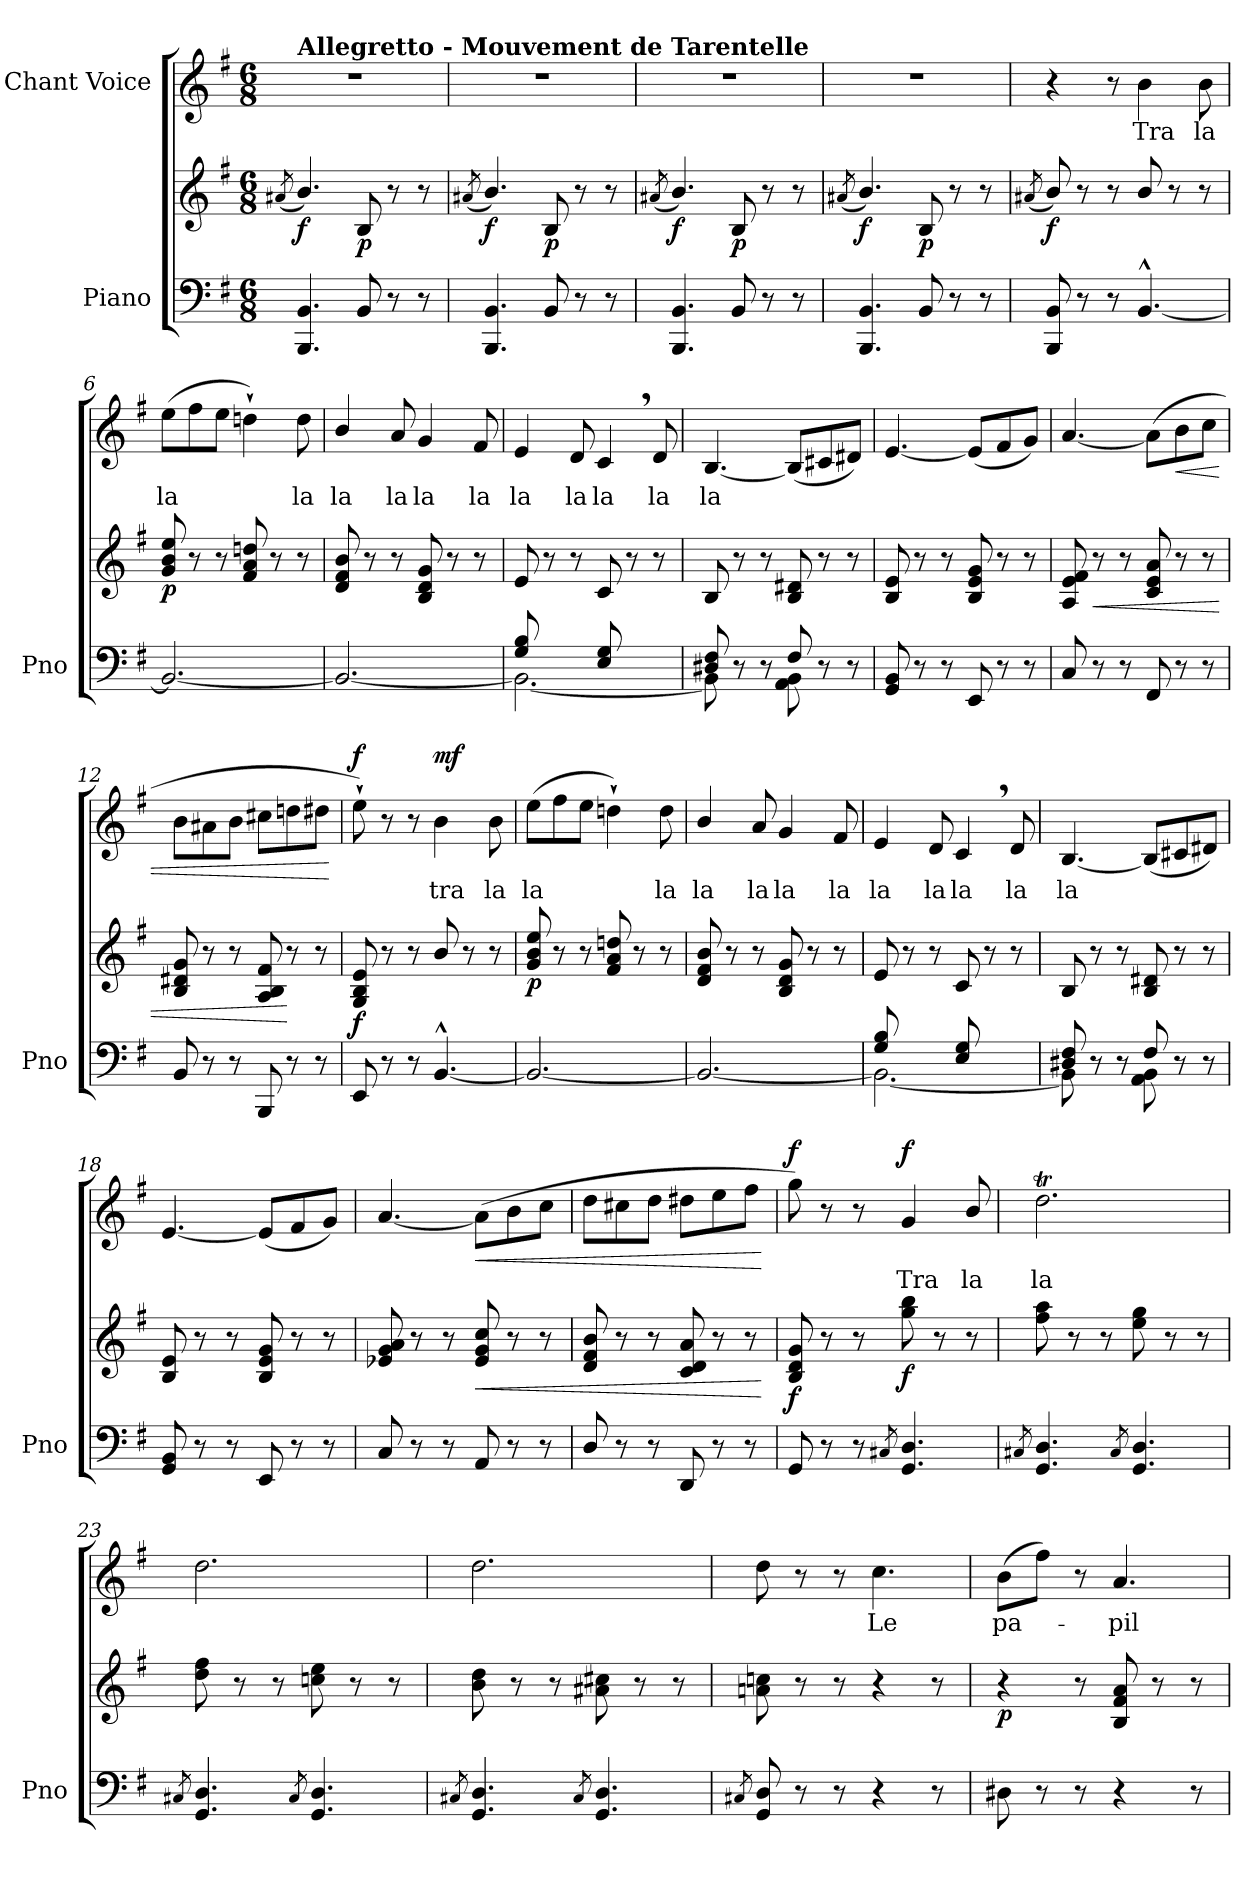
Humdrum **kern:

**kern	**kern	**dynam	**kern	**text	**dynam
*part2	*part2	*part2	*part1	*part1	*part1
*staff3	*staff2	*staff2/3	*staff1	*staff1	*staff1
*I"Piano	*	*	*I"Chant Voice	*	*
*I'Pno	*	*	*	*	*
*clefF4	*clefG2	*	*clefG2	*	*
*k[f#]	*k[f#]	*	*k[f#]	*	*
*M6/8	*M6/8	*	*M6/8	*	*
*MM240	*MM240	*	*MM240	*	*
=1	=1	=1	=1	=1	=1
.	(<8qa#X/	.	.	.	.
!	!	!	!LO:TX:a:B:t=Allegretto - Mouvement de Tarentelle	!	!
!	!	!LO:DY:b	!	!	!
4.BBB/ 4.BB/	4.b/)	f	2.r	.	.
!	!	!LO:DY:b	!	!	!
8BB/	8B/	p	.	.	.
8r	8r	.	.	.	.
8r	8r	.	.	.	.
=2	=2	=2	=2	=2	=2
.	(<8qa#X/	.	.	.	.
!	!	!LO:DY:b	!	!	!
4.BBB/ 4.BB/	4.b/)	f	2.r	.	.
!	!	!LO:DY:b	!	!	!
8BB/	8B/	p	.	.	.
8r	8r	.	.	.	.
8r	8r	.	.	.	.
=3	=3	=3	=3	=3	=3
.	(<8qa#X/	.	.	.	.
!	!	!LO:DY:b	!	!	!
4.BBB/ 4.BB/	4.b/)	f	2.r	.	.
!	!	!LO:DY:b	!	!	!
8BB/	8B/	p	.	.	.
8r	8r	.	.	.	.
8r	8r	.	.	.	.
=4	=4	=4	=4	=4	=4
.	(<8qa#X/	.	.	.	.
!	!	!LO:DY:b	!	!	!
4.BBB/ 4.BB/	4.b/)	f	2.r	.	.
!	!	!LO:DY:b	!	!	!
8BB/	8B/	p	.	.	.
8r	8r	.	.	.	.
8r	8r	.	.	.	.
!!LO:LB:g=z
=5	=5	=5	=5	=5	=5
.	(<8qa#X/	.	.	.	.
!	!	!LO:DY:b	!	!	!
8BBB/ 8BB/	8b/)	f	4r	.	.
8r	8r	.	.	.	.
8r	8r	.	8r	.	.
!	!	!	!	!LO:LY:b	!LO:DY:a
!	!	!	!	!	!LO:DY:n=1:a
[4.BB^^/	8b/	.	4b\	Tra	mf other-dynamics
.	8r	.	.	.	.
!	!	!	!	!LO:LY:b	!
.	8r	.	8b\	la	.
=6	=6	=6	=6	=6	=6
!	!	!LO:DY:b	!	!LO:LY:b	!
2.BB/_	8g/ 8b/ 8ee/	p	(>8ee\L	la	.
.	8r	.	8ff#\	.	.
.	8r	.	8ee\J	.	.
.	8f#/ 8a/ 8ddn/	.	4ddn`\)	.	.
.	8r	.	.	.	.
!	!	!	!	!LO:LY:b	!
.	8r	.	8dd\	la	.
=7	=7	=7	=7	=7	=7
!	!	!	!	!LO:LY:b	!
2.BB/_	8d/ 8f#/ 8b/	.	4b/	la	.
.	8r	.	.	.	.
!	!	!	!	!LO:LY:b	!
.	8r	.	8a/	la	.
!	!	!	!	!LO:LY:b	!
.	8B/ 8d/ 8g/	.	4g/	la	.
.	8r	.	.	.	.
!	!	!	!	!LO:LY:b	!
.	8r	.	8f#/	la	.
=8	=8	=8	=8	=8	=8
*^	*	*	*	*	*
!	!	!	!	!	!LO:LY:b	!
8G/ 8B/	2.BB\_	8e/	.	4e/	la	.
8ryy	.	8r	.	.	.	.
!	!	!	!	!	!LO:LY:b	!
8ryy	.	8r	.	8d/	la	.
!	!	!	!	!	!LO:LY:b	!
8E/ 8G/	.	8c/	.	4c,/	la	.
8ryy	.	8r	.	.	.	.
!	!	!	!	!	!LO:LY:b	!
8ryy	.	8r	.	8d/	la	.
=9	=9	=9	=9	=9	=9	=9
!	!	!	!	!	!LO:LY:b	!
8D#X/ 8F#/	8BB\]	8B/	.	[4.B/	la	.
8ryy	8r	8r	.	.	.	.
8ryy	8r	8r	.	.	.	.
8F#/	8AA\ 8BB\	8B/ 8d#X/	.	(<8B/L]	.	.
8ryy	8r	8r	.	8c#X/	.	.
8ryy	8r	8r	.	8d#X/J)	.	.
*v	*v	*	*	*	*	*
!!LO:LB:g=z
=10	=10	=10	=10	=10	=10
8GG/ 8BB/	8B/ 8e/	.	[4.e/	.	.
8r	8r	.	.	.	.
8r	8r	.	.	.	.
8EE/	8B/ 8e/ 8g/	.	(<8e/L]	.	.
8r	8r	.	8f#/	.	.
8r	8r	.	8g/J)	.	.
=11	=11	=11	=11	=11	=11
8C/	8A/ 8e/ 8f#/	.	[4.a/	.	.
!	!	!LO:HP:b	!	!	!
8r	8r	<	.	.	.
8r	8r	.	.	.	.
8FF#/	8c/ 8e/ 8a/	.	(>8a\L]	.	.
!	!	!	!	!	!LO:HP:b
8r	8r	.	8b\	.	<
8r	8r	.	8cc\J	.	.
=12	=12	=12	=12	=12	=12
8BB/	8B/ 8d#X/ 8g/	.	8b\L	.	.
8r	8r	.	8a#X\	.	.
8r	8r	.	8b\J	.	.
8BBB/	8A/ 8B/ 8f#/	.	8cc#X\L	.	.
8r	8r	[	8ddn\	.	.
8r	8r	.	8dd#X\J	.	.
.	.	.	.	.	[
=13	=13	=13	=13	=13	=13
!	!	!LO:DY:b	!	!	!LO:DY:a
8EE/	8G/ 8B/ 8e/	f	8ee`\)	.	f
8r	8r	.	8r	.	.
8r	8r	.	8r	.	.
!	!	!	!	!LO:LY:b	!LO:DY:a
[4.BB^^/	8b/	.	4b\	tra	mf
.	8r	.	.	.	.
!	!	!	!	!LO:LY:b	!
.	8r	.	8b\	la	.
=14	=14	=14	=14	=14	=14
!	!	!LO:DY:b	!	!LO:LY:b	!
2.BB/_	8g/ 8b/ 8ee/	p	(>8ee\L	la	.
.	8r	.	8ff#\	.	.
.	8r	.	8ee\J	.	.
.	8f#/ 8a/ 8ddn/	.	4ddn`\)	.	.
.	8r	.	.	.	.
!	!	!	!	!LO:LY:b	!
.	8r	.	8dd\	la	.
!!LO:LB:g=z
=15	=15	=15	=15	=15	=15
!	!	!	!	!LO:LY:b	!
2.BB/_	8d/ 8f#/ 8b/	.	4b/	la	.
.	8r	.	.	.	.
!	!	!	!	!LO:LY:b	!
.	8r	.	8a/	la	.
!	!	!	!	!LO:LY:b	!
.	8B/ 8d/ 8g/	.	4g/	la	.
.	8r	.	.	.	.
!	!	!	!	!LO:LY:b	!
.	8r	.	8f#/	la	.
=16	=16	=16	=16	=16	=16
*^	*	*	*	*	*
!	!	!	!	!	!LO:LY:b	!
8G/ 8B/	2.BB\_	8e/	.	4e/	la	.
8ryy	.	8r	.	.	.	.
!	!	!	!	!	!LO:LY:b	!
8ryy	.	8r	.	8d/	la	.
!	!	!	!	!	!LO:LY:b	!
8E/ 8G/	.	8c/	.	4c,/	la	.
8ryy	.	8r	.	.	.	.
!	!	!	!	!	!LO:LY:b	!
8ryy	.	8r	.	8d/	la	.
=17	=17	=17	=17	=17	=17	=17
!	!	!	!	!	!LO:LY:b	!
8D#X/ 8F#/	8BB\]	8B/	.	[4.B/	la	.
8ryy	8r	8r	.	.	.	.
8ryy	8r	8r	.	.	.	.
8F#/	8AA\ 8BB\	8B/ 8d#X/	.	(<8B/L]	.	.
8ryy	8r	8r	.	8c#X/	.	.
8ryy	8r	8r	.	8d#X/J)	.	.
*v	*v	*	*	*	*	*
=18	=18	=18	=18	=18	=18
8GG/ 8BB/	8B/ 8e/	.	[4.e/	.	.
8r	8r	.	.	.	.
8r	8r	.	.	.	.
8EE/	8B/ 8e/ 8g/	.	(<8e/L]	.	.
8r	8r	.	8f#/	.	.
8r	8r	.	8g/J)	.	.
=19	=19	=19	=19	=19	=19
8C/	8e-X/ 8g/ 8a/	.	[4.a/	.	.
8r	8r	.	.	.	.
8r	8r	.	.	.	.
!	!	!LO:HP:b	!	!	!LO:HP:b
8AA/	8e-/ 8g/ 8cc/	<	(>8a\L]	.	<
8r	8r	.	8b\	.	.
8r	8r	.	8cc\J	.	.
!!LO:PB:g=z
=20	=20	=20	=20	=20	=20
8D/	8d/ 8f#/ 8b/	.	8dd\L	.	.
8r	8r	.	8cc#X\	.	.
8r	8r	.	8dd\J	.	.
8DD/	8c/ 8d/ 8a/	.	8dd#X\L	.	.
8r	8r	.	8ee\	.	.
8r	8r	.	8ff#\J	.	.
.	.	[	.	.	[
=21	=21	=21	=21	=21	=21
!	!	!LO:DY:b	!	!	!LO:DY:a
8GG/	8B/ 8d/ 8g/	f	8gg\)	.	f
8r	8r	.	8r	.	.
8r	8r	.	8r	.	.
8qC#X/	.	.	.	.	.
!	!	!LO:DY:b	!	!LO:LY:b	!LO:DY:a
4.GG/ 4.D/	8gg\ 8bb\	f	4g/	Tra	f
.	8r	.	.	.	.
!	!	!	!	!LO:LY:b	!
.	8r	.	8b/	la	.
=22	=22	=22	=22	=22	=22
8qC#X/	.	.	.	.	.
!	!	!	!	!LO:LY:b	!
4.GG/ 4.D/	8ff#\ 8aa\	.	2.ddT\	la	.
.	8r	.	.	.	.
.	8r	.	.	.	.
8qC#/	.	.	.	.	.
4.GG/ 4.D/	8ee\ 8gg\	.	.	.	.
.	8r	.	.	.	.
.	8r	.	.	.	.
=23	=23	=23	=23	=23	=23
8qC#X/	.	.	.	.	.
4.GG/ 4.D/	8dd\ 8ff#\	.	2.dd\	.	.
.	8r	.	.	.	.
.	8r	.	.	.	.
8qC#/	.	.	.	.	.
4.GG/ 4.D/	8ccn\ 8ee\	.	.	.	.
.	8r	.	.	.	.
.	8r	.	.	.	.
=24	=24	=24	=24	=24	=24
8qC#X/	.	.	.	.	.
4.GG/ 4.D/	8b\ 8dd\	.	2.ddTTT\	.	.
.	8r	.	.	.	.
.	8r	.	.	.	.
8qC#/	.	.	.	.	.
4.GG/ 4.D/	8a#X\ 8cc#X\	.	.	.	.
.	8r	.	.	.	.
.	8r	.	.	.	.
=25	=25	=25	=25	=25	=25
8qC#X/	.	.	.	.	.
8GG/ 8D/	8an\ 8ccn\	.	8dd\	.	.
8r	8r	.	8r	.	.
8r	8r	.	8r	.	.
!	!	!	!	!LO:LY:b	!LO:DY:a
!	!	!	!	!	!LO:DY:n=1:a
4r	4r	.	4.cc\	Le	other-dynamics p
8r	8r	.	.	.	.
!!LO:LB:g=z
=26	=26	=26	=26	=26	=26
!	!	!LO:DY:b	!	!LO:LY:b	!
8D#X\	4r	p	(>8b\L	pa-	.
8r	.	.	8ff#\J)	.	.
8r	8r	.	8r	.	.
!	!	!	!	!LO:LY:b	!
4r	8B/ 8f#/ 8a/	.	4.a/	-pil-	.
.	8r	.	.	.	.
8r	8r	.	.	.	.
=	=	=	=	=	=
*-	*-	*-	*-	*-	*-
